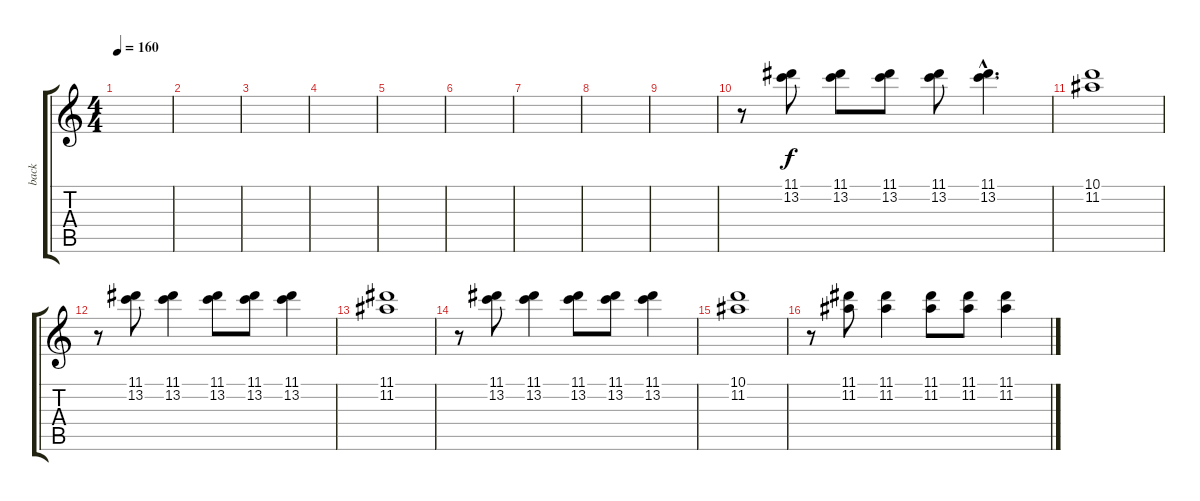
\track ("back" "back") {instrument distortionguitar}
\staff {score tabs}
\tuning (E4 B3 G3 D3 A2 E2) {hide}
\ts (4 4)
\tempo 160
\clef g2
\ks c
|
|
|
|
|
|
|
|
|
r.8 (11.1 13.2).8 (11.1 13.2).8 (11.1 13.2).8 (11.1 13.2).8 (11.1{hac} 13.2{hac}).4{d} |
(10.1 11.2).1 |
r.8 (11.1 13.2).8 (11.1 13.2).4 (11.1 13.2).8 (11.1 13.2).8 (11.1 13.2).4 |
(11.1 11.2).1 |
r.8 (11.1 13.2).8 (11.1 13.2).4 (11.1 13.2).8 (11.1 13.2).8 (11.1 13.2).4 |
(10.1 11.2).1 |
r.8 (11.1 11.2).8 (11.1 11.2).4 (11.1 11.2).8 (11.1 11.2).8 (11.1 11.2).4
